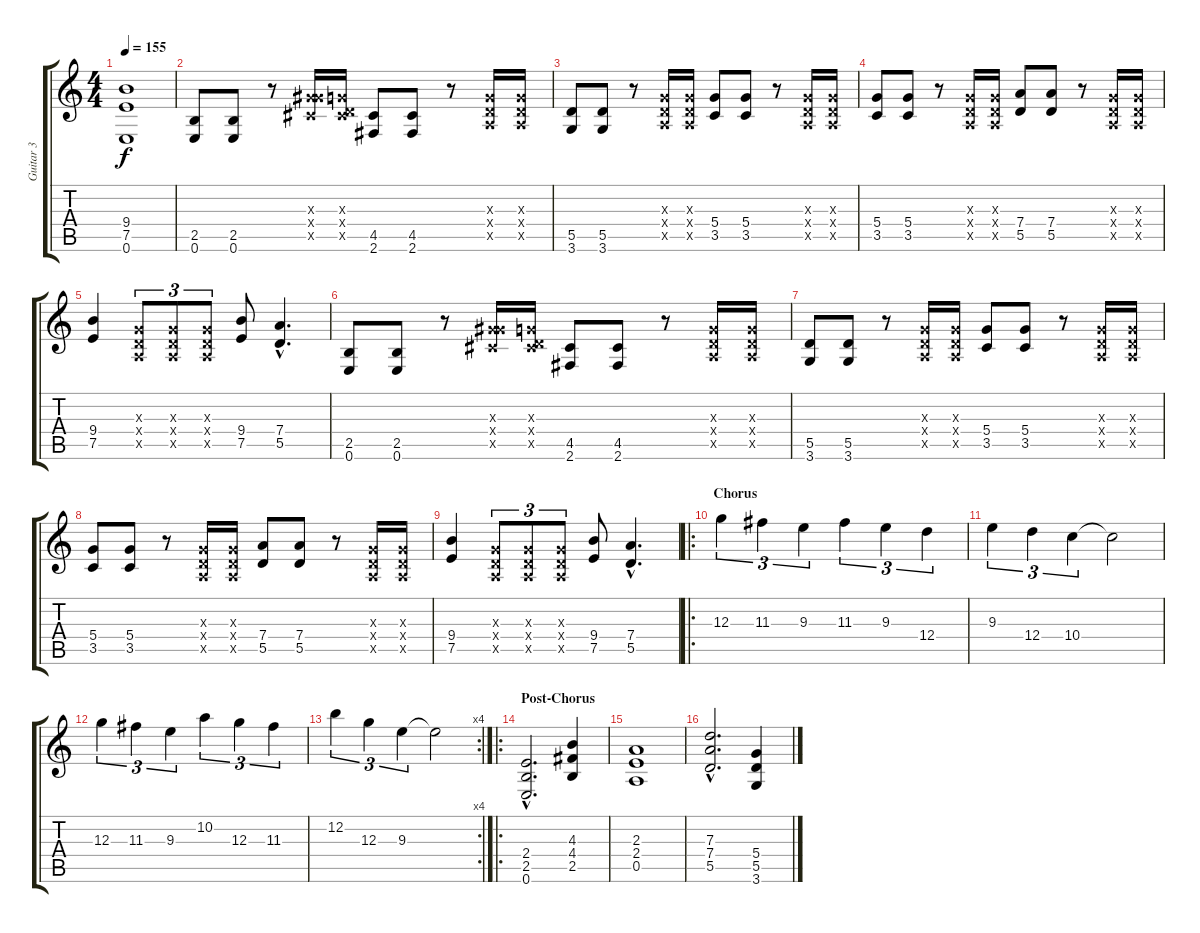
\track ("Guitar 3" "Guitar 3") {instrument distortionguitar}
\staff {score tabs}
\tuning (E4 B3 G3 D3 A2 E2) {hide}
\ts (4 4)
\tempo 155
\clef g2
\ks c
(9.4 7.5 0.6).1{dy f} |
(2.5 0.6).8 (2.5 0.6).8 r.8 (0.3{x} 6.4{x} 4.5{x}).16 (0.3{x} 0.4{x} 4.5{x}).16 (4.5 2.6).8 (4.5 2.6).8 r.8 (0.3{x} 0.4{x} 0.5{x}).16 (0.3{x} 0.4{x} 0.5{x}).16 |
(5.5 3.6).8 (5.5 3.6).8 r.8 (0.3{x} 0.4{x} 0.5{x}).16 (0.3{x} 0.4{x} 0.5{x}).16 (5.4 3.5).8 (5.4 3.5).8 r.8 (0.3{x} 0.4{x} 0.5{x}).16 (0.3{x} 0.4{x} 0.5{x}).16 |
(5.4 3.5).8 (5.4 3.5).8 r.8 (0.3{x} 0.4{x} 0.5{x}).16 (0.3{x} 0.4{x} 0.5{x}).16 (7.4 5.5).8 (7.4 5.5).8 r.8 (0.3{x} 0.4{x} 0.5{x}).16 (0.3{x} 0.4{x} 0.5{x}).16 |
(9.4 7.5).4 (0.3{x} 0.4{x} 0.5{x}).8{tu (3 2)} (0.3{x} 0.4{x} 0.5{x}).8{tu (3 2)} (0.3{x} 0.4{x} 0.5{x}).8{tu (3 2)} (9.4 7.5).8 (7.4{hac} 5.5{hac}).4{d} |
(2.5 0.6).8 (2.5 0.6).8 r.8 (0.3{x} 6.4{x} 4.5{x}).16 (0.3{x} 0.4{x} 4.5{x}).16 (4.5 2.6).8 (4.5 2.6).8 r.8 (0.3{x} 0.4{x} 0.5{x}).16 (0.3{x} 0.4{x} 0.5{x}).16 |
(5.5 3.6).8 (5.5 3.6).8 r.8 (0.3{x} 0.4{x} 0.5{x}).16 (0.3{x} 0.4{x} 0.5{x}).16 (5.4 3.5).8 (5.4 3.5).8 r.8 (0.3{x} 0.4{x} 0.5{x}).16 (0.3{x} 0.4{x} 0.5{x}).16 |
(5.4 3.5).8 (5.4 3.5).8 r.8 (0.3{x} 0.4{x} 0.5{x}).16 (0.3{x} 0.4{x} 0.5{x}).16 (7.4 5.5).8 (7.4 5.5).8 r.8 (0.3{x} 0.4{x} 0.5{x}).16 (0.3{x} 0.4{x} 0.5{x}).16 |
(9.4 7.5).4 (0.3{x} 0.4{x} 0.5{x}).8{tu (3 2)} (0.3{x} 0.4{x} 0.5{x}).8{tu (3 2)} (0.3{x} 0.4{x} 0.5{x}).8{tu (3 2)} (9.4 7.5).8 (7.4{hac} 5.5{hac}).4{d} |
\ro
\section ("" "Chorus")
12.3.4{tu (3 2)} 11.3.4{tu (3 2)} 9.3.4{tu (3 2)} 11.3.4{tu (3 2)} 9.3.4{tu (3 2)} 12.4.4{tu (3 2)} |
9.3.4{tu (3 2)} 12.4.4{tu (3 2)} 10.4.4{tu (3 2)} 10.4{t}.2 |
12.3.4{tu (3 2)} 11.3.4{tu (3 2)} 9.3.4{tu (3 2)} 10.2.4{tu (3 2)} 12.3.4{tu (3 2)} 11.3.4{tu (3 2)} |
\rc 4
12.2.4{tu (3 2)} 12.3.4{tu (3 2)} 9.3.4{tu (3 2)} 9.3{t}.2 |
\ro
\section ("" "Post-Chorus")
(2.4{hac} 2.5{hac} 0.6{hac}).2{d} (4.3 4.4 2.5).4 |
(2.3 2.4 0.5).1 |
(7.3{hac} 7.4{hac} 5.5{hac}).2{d} (5.4 5.5 3.6).4
